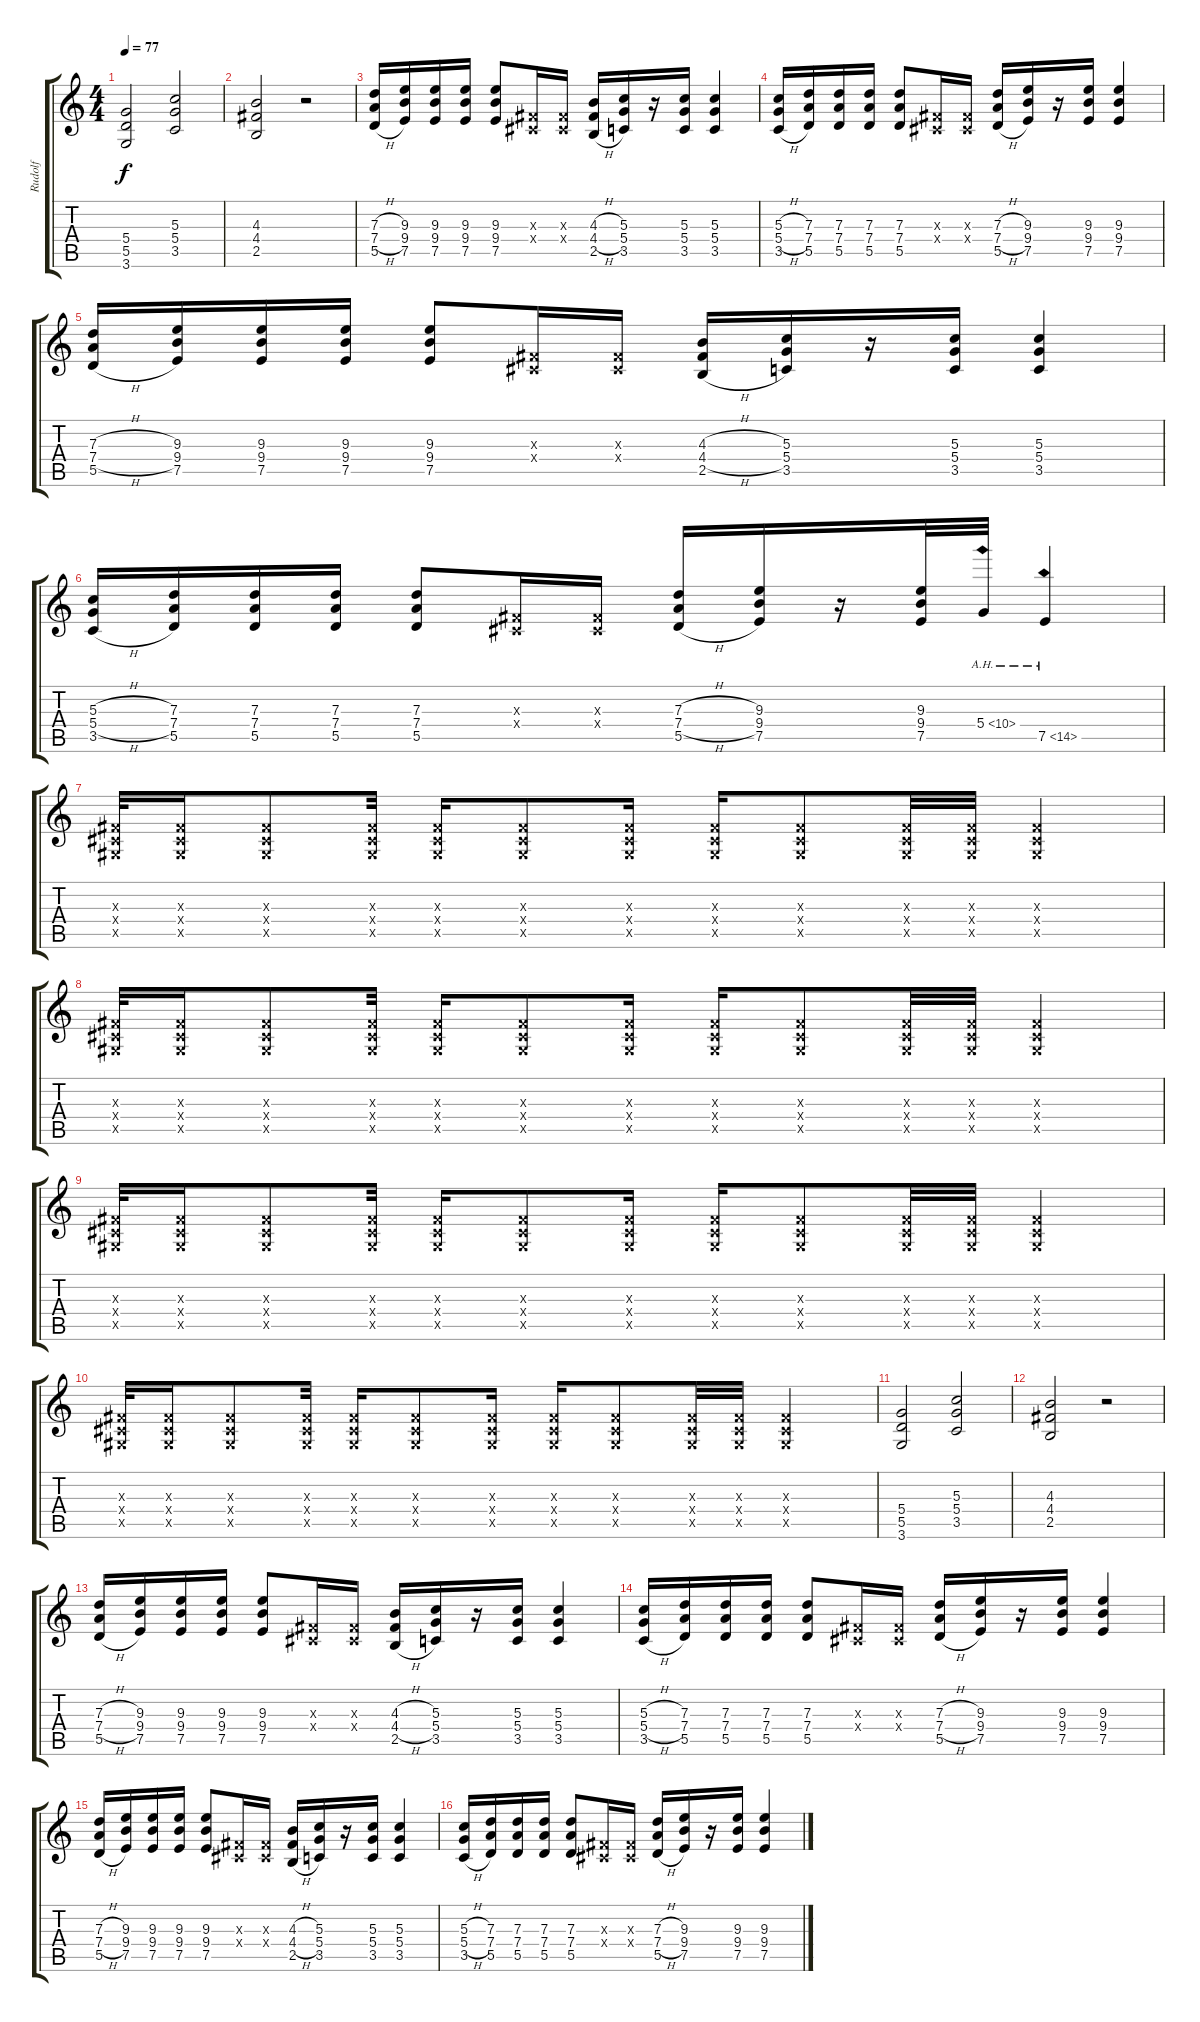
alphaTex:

\track ("Rudolf" "Rudolf") {instrument distortionguitar}
\staff {score tabs}
\tuning (E4 B3 G3 D3 A2 E2) {hide}
\ts (4 4)
\tempo 77
\clef g2
\ks c
(5.4 5.5 3.6).2{dy f} (5.3 5.4 3.5).2 |
(4.3 4.4 2.5).2 r.2 |
(7.3{h} 7.4{h} 5.5{h}).16 (9.3 9.4 7.5).16 (9.3 9.4 7.5).16 (9.3 9.4 7.5).16 (9.3 9.4 7.5).8 (-1.3{x} -1.4{x}).16 (-1.3{x} -1.4{x}).16 (4.3{h} 4.4{h} 2.5{h}).16 (5.3 5.4 3.5).16 r.16 (5.3 5.4 3.5).16 (5.3 5.4 3.5).4 |
(5.3{h} 5.4{h} 3.5{h}).16 (7.3 7.4 5.5).16 (7.3 7.4 5.5).16 (7.3 7.4 5.5).16 (7.3 7.4 5.5).8 (-1.3{x} -1.4{x}).16 (-1.3{x} -1.4{x}).16 (7.3{h} 7.4{h} 5.5{h}).16 (9.3 9.4 7.5).16 r.16 (9.3 9.4 7.5).16 (9.3 9.4 7.5).4 |
(7.3{h} 7.4{h} 5.5{h}).16 (9.3 9.4 7.5).16 (9.3 9.4 7.5).16 (9.3 9.4 7.5).16 (9.3 9.4 7.5).8 (-1.3{x} -1.4{x}).16 (-1.3{x} -1.4{x}).16 (4.3{h} 4.4{h} 2.5{h}).16 (5.3 5.4 3.5).16 r.16 (5.3 5.4 3.5).16 (5.3 5.4 3.5).4 |
(5.3{h} 5.4{h} 3.5{h}).16 (7.3 7.4 5.5).16 (7.3 7.4 5.5).16 (7.3 7.4 5.5).16 (7.3 7.4 5.5).8 (-1.3{x} -1.4{x}).16 (-1.3{x} -1.4{x}).16 (7.3{h} 7.4{h} 5.5{h}).16 (9.3 9.4 7.5).16 r.16 (9.3 9.4 7.5).32 5.4{ah 5}.32 7.5{ah 7}.4 |
(-1.3{x} -1.4{x} -1.5{x}).32 (-1.3{x} -1.4{x} -1.5{x}).16 (-1.3{x} -1.4{x} -1.5{x}).8 (-1.3{x} -1.4{x} -1.5{x}).32 (-1.3{x} -1.4{x} -1.5{x}).16 (-1.3{x} -1.4{x} -1.5{x}).8 (-1.3{x} -1.4{x} -1.5{x}).16 (-1.3{x} -1.4{x} -1.5{x}).16 (-1.3{x} -1.4{x} -1.5{x}).8 (-1.3{x} -1.4{x} -1.5{x}).32 (-1.3{x} -1.4{x} -1.5{x}).32 (-1.3{x} -1.4{x} -1.5{x}).4 |
(-1.3{x} -1.4{x} -1.5{x}).32 (-1.3{x} -1.4{x} -1.5{x}).16 (-1.3{x} -1.4{x} -1.5{x}).8 (-1.3{x} -1.4{x} -1.5{x}).32 (-1.3{x} -1.4{x} -1.5{x}).16 (-1.3{x} -1.4{x} -1.5{x}).8 (-1.3{x} -1.4{x} -1.5{x}).16 (-1.3{x} -1.4{x} -1.5{x}).16 (-1.3{x} -1.4{x} -1.5{x}).8 (-1.3{x} -1.4{x} -1.5{x}).32 (-1.3{x} -1.4{x} -1.5{x}).32 (-1.3{x} -1.4{x} -1.5{x}).4 |
(-1.3{x} -1.4{x} -1.5{x}).32 (-1.3{x} -1.4{x} -1.5{x}).16 (-1.3{x} -1.4{x} -1.5{x}).8 (-1.3{x} -1.4{x} -1.5{x}).32 (-1.3{x} -1.4{x} -1.5{x}).16 (-1.3{x} -1.4{x} -1.5{x}).8 (-1.3{x} -1.4{x} -1.5{x}).16 (-1.3{x} -1.4{x} -1.5{x}).16 (-1.3{x} -1.4{x} -1.5{x}).8 (-1.3{x} -1.4{x} -1.5{x}).32 (-1.3{x} -1.4{x} -1.5{x}).32 (-1.3{x} -1.4{x} -1.5{x}).4 |
(-1.3{x} -1.4{x} -1.5{x}).32 (-1.3{x} -1.4{x} -1.5{x}).16 (-1.3{x} -1.4{x} -1.5{x}).8 (-1.3{x} -1.4{x} -1.5{x}).32 (-1.3{x} -1.4{x} -1.5{x}).16 (-1.3{x} -1.4{x} -1.5{x}).8 (-1.3{x} -1.4{x} -1.5{x}).16 (-1.3{x} -1.4{x} -1.5{x}).16 (-1.3{x} -1.4{x} -1.5{x}).8 (-1.3{x} -1.4{x} -1.5{x}).32 (-1.3{x} -1.4{x} -1.5{x}).32 (-1.3{x} -1.4{x} -1.5{x}).4 |
(5.4 5.5 3.6).2 (5.3 5.4 3.5).2 |
(4.3 4.4 2.5).2 r.2 |
(7.3{h} 7.4{h} 5.5{h}).16 (9.3 9.4 7.5).16 (9.3 9.4 7.5).16 (9.3 9.4 7.5).16 (9.3 9.4 7.5).8 (-1.3{x} -1.4{x}).16 (-1.3{x} -1.4{x}).16 (4.3{h} 4.4{h} 2.5{h}).16 (5.3 5.4 3.5).16 r.16 (5.3 5.4 3.5).16 (5.3 5.4 3.5).4 |
(5.3{h} 5.4{h} 3.5{h}).16 (7.3 7.4 5.5).16 (7.3 7.4 5.5).16 (7.3 7.4 5.5).16 (7.3 7.4 5.5).8 (-1.3{x} -1.4{x}).16 (-1.3{x} -1.4{x}).16 (7.3{h} 7.4{h} 5.5{h}).16 (9.3 9.4 7.5).16 r.16 (9.3 9.4 7.5).16 (9.3 9.4 7.5).4 |
(7.3{h} 7.4{h} 5.5{h}).16 (9.3 9.4 7.5).16 (9.3 9.4 7.5).16 (9.3 9.4 7.5).16 (9.3 9.4 7.5).8 (-1.3{x} -1.4{x}).16 (-1.3{x} -1.4{x}).16 (4.3{h} 4.4{h} 2.5{h}).16 (5.3 5.4 3.5).16 r.16 (5.3 5.4 3.5).16 (5.3 5.4 3.5).4 |
(5.3{h} 5.4{h} 3.5{h}).16 (7.3 7.4 5.5).16 (7.3 7.4 5.5).16 (7.3 7.4 5.5).16 (7.3 7.4 5.5).8 (-1.3{x} -1.4{x}).16 (-1.3{x} -1.4{x}).16 (7.3{h} 7.4{h} 5.5{h}).16 (9.3 9.4 7.5).16 r.16 (9.3 9.4 7.5).16 (9.3 9.4 7.5).4
